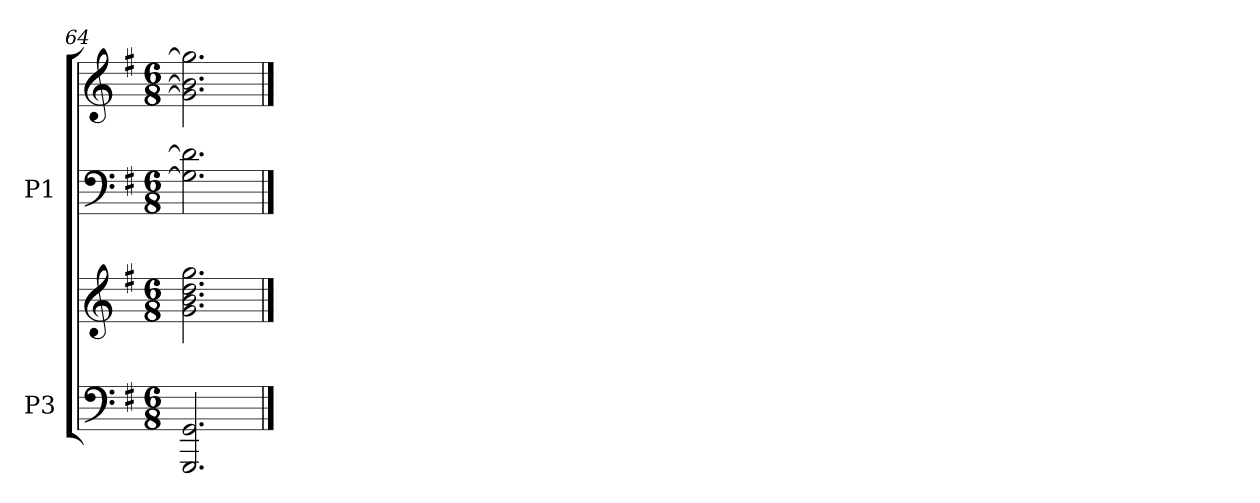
**kern	**kern	**kern	**kern
*part2	*part2	*part1	*part1
*staff4	*staff3	*staff2	*staff1
*I"P3	*	*I"P1	*
*clefF4	*clefG2	*clefF4	*clefG2
*k[f#]	*k[f#]	*k[f#]	*k[f#]
*G:	*G:	*G:	*G:
*M6/8	*M6/8	*M6/8	*M6/8
=64	=64	=64	=64
2.GGGi/ 2.GGi	2.gi\ 2.bi 2.ddi 2.ggi	2.Gi\] 2.di]	2.gi\] 2.bi] 2.ggi]
==	==	==	==
*-	*-	*-	*-
